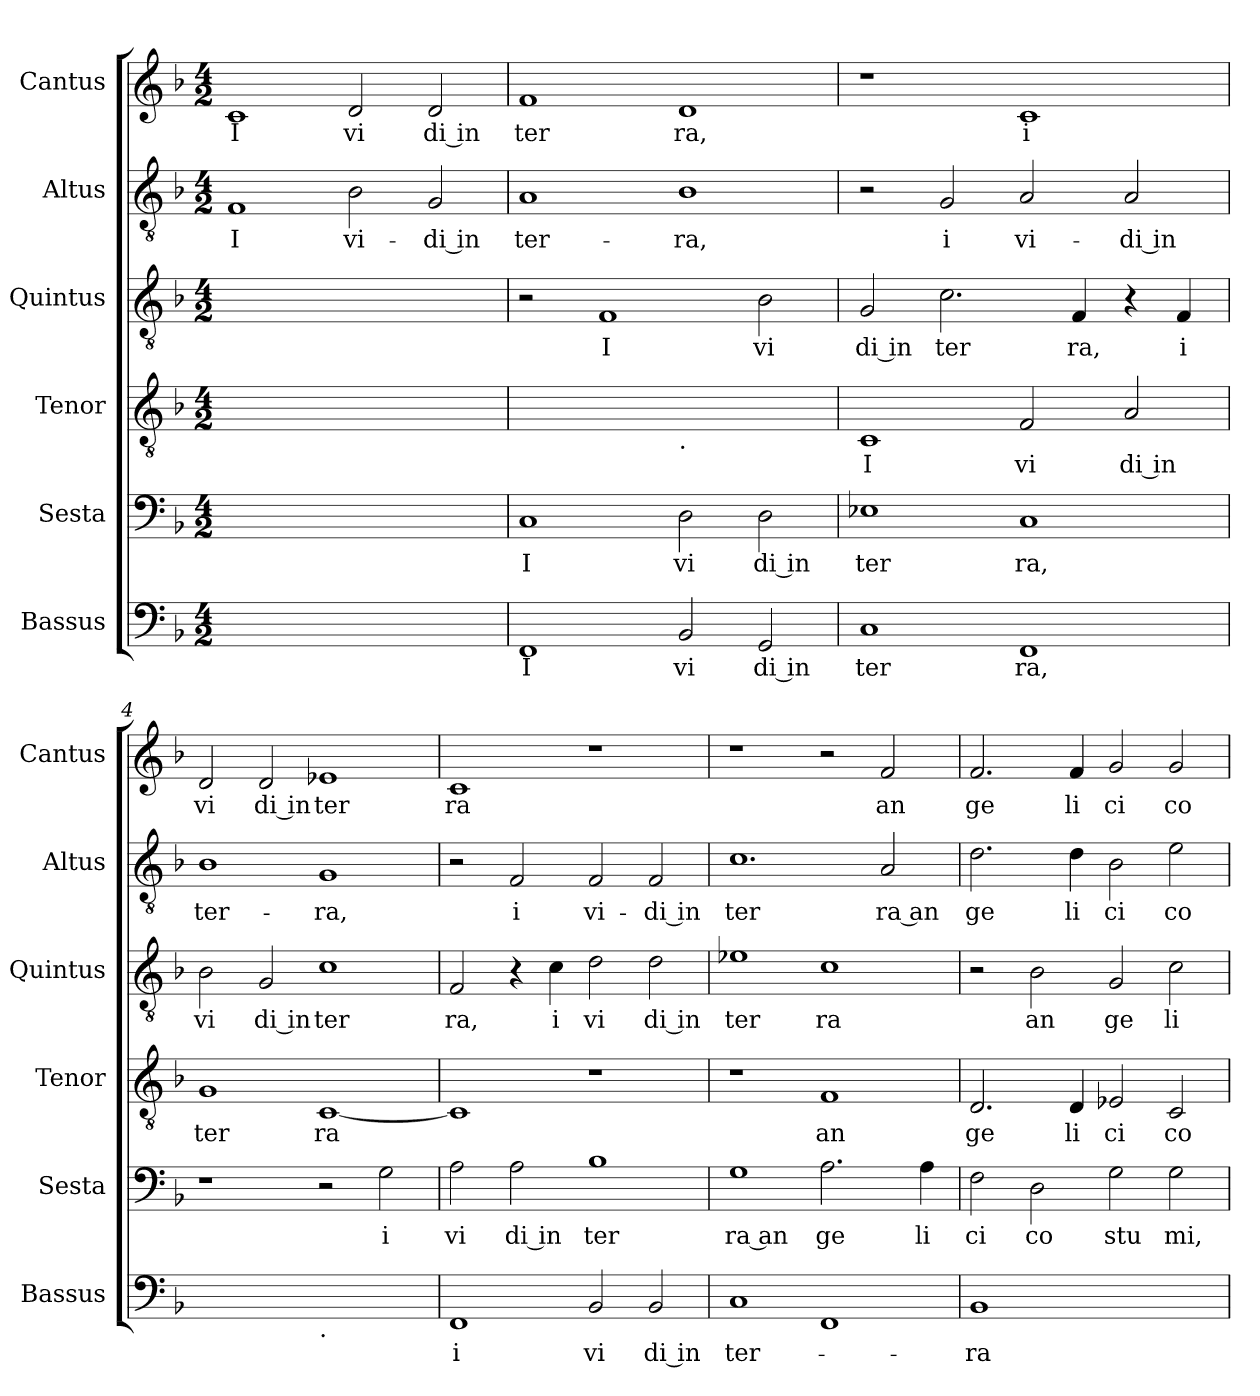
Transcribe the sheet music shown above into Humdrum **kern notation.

**kern	**text	**kern	**text	**kern	**text	**kern	**text	**kern	**text	**kern	**text
*part6	*part6	*part5	*part5	*part4	*part4	*part3	*part3	*part2	*part2	*part1	*part1
*staff6	*staff6	*staff5	*staff5	*staff4	*staff4	*staff3	*staff3	*staff2	*staff2	*staff1	*staff1
*I"Bassus	*	*I"Sesta	*	*I"Tenor	*	*I"Quintus	*	*I"Altus	*	*I"Cantus	*
*I'Bassus	*	*I'Sesta	*	*I'Tenor	*	*I'Quintus	*	*I'Altus	*	*I'Cantus	*
*clefF4	*	*clefF4	*	*clefGv2	*	*clefGv2	*	*clefGv2	*	*clefG2	*
*k[b-]	*	*k[b-]	*	*k[b-]	*	*k[b-]	*	*k[b-]	*	*k[b-]	*
*F:	*	*F:	*	*F:	*	*F:	*	*F:	*	*F:	*
*M4/2	*	*M4/2	*	*M4/2	*	*M4/2	*	*M4/2	*	*M4/2	*
=1	=1	=1	=1	=1	=1	=1	=1	=1	=1	=1	=1
0ryy	.	0ryy	.	0ryy	.	0ryy	.	1F	- I	1c	I
.	.	.	.	.	.	.	.	2B-\	vi-	2d/	vi
.	.	.	.	.	.	.	.	2G/	-di in	2d/	di in
=2	=2	=2	=2	=2	=2	=2	=2	=2	=2	=2	=2
*	*	*	*	*^	*	*	*	*	*	*	*
1FF	I	1C	I	0ryy	1ryy	.	2r	.	1A	ter-	1f	ter
.	.	.	.	.	.	.	1F	I	.	.	.	.
!	!	!	!	!	!LO:TX:b:t=.	!	!	!	!	!	!	!
2BB-/	vi	2D\	vi	.	1ryy	.	.	.	1B-	-ra,	1d	ra,
2GG/	di in	2D\	di in	.	.	.	2B-\	vi	.	.	.	.
*	*	*	*	*v	*v	*	*	*	*	*	*	*
=3	=3	=3	=3	=3	=3	=3	=3	=3	=3	=3	=3
1C	ter	1E-X	ter	1C	I	2G/	di in	2r	.	1r	.
.	.	.	.	.	.	2.c\	ter	2G/	i	.	.
1FF	ra,	1C	ra,	2F/	vi	.	.	2A/	vi-	1c	i
.	.	.	.	.	.	4F/	ra,	.	.	.	.
.	.	.	.	2A/	di in	4r	.	2A/	-di in	.	.
.	.	.	.	.	.	4F/	i	.	.	.	.
=4	=4	=4	=4	=4	=4	=4	=4	=4	=4	=4	=4
*^	*	*	*	*	*	*	*	*	*	*	*
0ryy	1ryy	.	1r	.	1G	ter	2B-\	vi	1B-	ter-	2d/	vi
.	.	.	.	.	.	.	2G/	di in	.	.	2d/	di in
!	!LO:TX:b:t=.	!	!	!	!	!	!	!	!	!	!	!
.	1ryy	.	2r	.	[1C	ra	1c	ter	1G	-ra,	1e-X	ter
.	.	.	2G\	i	.	.	.	.	.	.	.	.
*v	*v	*	*	*	*	*	*	*	*	*	*	*
=5	=5	=5	=5	=5	=5	=5	=5	=5	=5	=5	=5
1FF	i	2A\	vi	1C]	.	2F/	ra,	2r	.	1c	ra
.	.	2A\	di in	.	.	4r	.	2F/	i	.	.
.	.	.	.	.	.	4c\	i	.	.	.	.
2BB-/	vi	1B-	ter	1r	.	2d\	vi	2F/	vi-	1r	.
2BB-/	di in	.	.	.	.	2d\	di in	2F/	-di in	.	.
=6	=6	=6	=6	=6	=6	=6	=6	=6	=6	=6	=6
1C	ter-	1G	ra an	1r	.	1e-X	ter	1.c	ter	1r	.
1FF	.	2.A\	ge	1F	an	1c	ra	.	.	2r	.
.	.	.	.	.	.	.	.	2A/	ra an	2f/	an
.	.	4A\	li	.	.	.	.	.	.	.	.
=7	=7	=7	=7	=7	=7	=7	=7	=7	=7	=7	=7
1BB-	-ra	2F\	ci	2.D/	ge	2r	.	2.d\	ge	2.f/	ge
.	.	2D\	co	.	.	2B-\	an	.	.	.	.
.	.	.	.	4D/	li	.	.	4d\	li	4f/	li
1ryy	.	2G\	stu	2E-X/	ci	2G/	ge	2B-\	ci	2g/	ci
.	.	2G\	mi,	2C/	co	2c\	li	2e\	co	2g/	co
=	=	=	=	=	=	=	=	=	=	=	=
*-	*-	*-	*-	*-	*-	*-	*-	*-	*-	*-	*-
